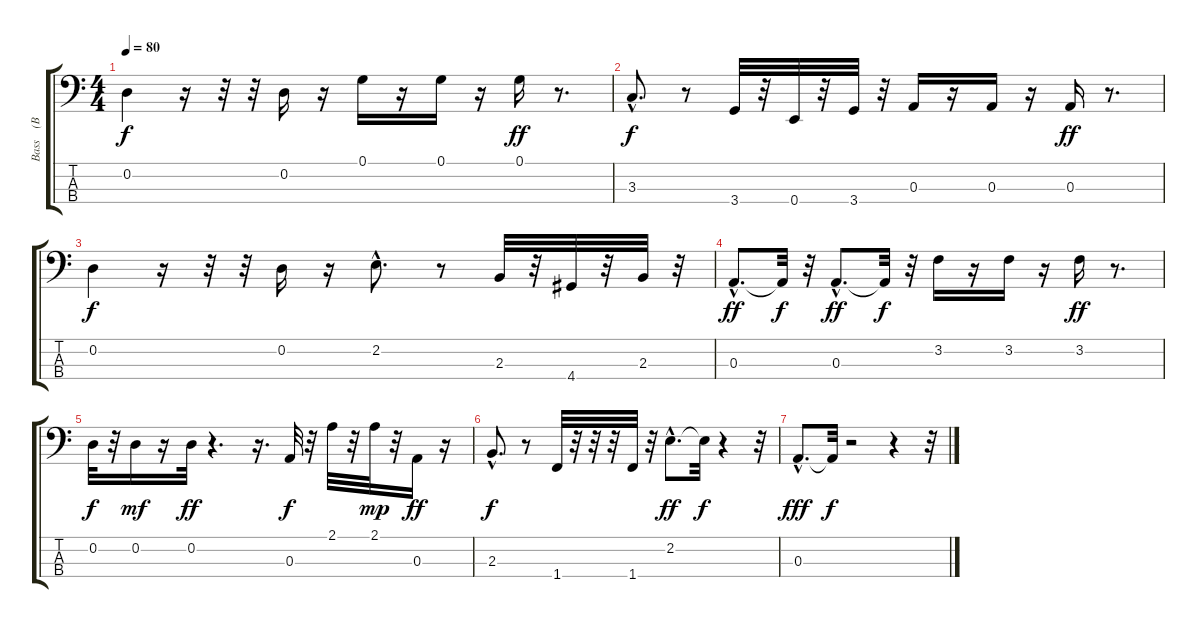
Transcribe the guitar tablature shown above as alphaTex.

\track ("Bass    (BB)" "Bass    (B") {instrument fretlessbass}
\staff {score tabs}
\tuning (G2 D2 A1 E1) {hide}
\ts (4 4)
\tempo 80
\clef f4
\ks c
0.2.4{dy f} r.16 r.32 r.32 0.2.16 r.16 0.1.16 r.16 0.1.16 r.16 0.1.16{dy ff} r.8{d} |
3.3{hac}.8{d dy f} r.8 3.4.32 r.32 0.4.32 r.32 3.4.32 r.32 0.3.16 r.16 0.3.16 r.16 0.3.16{dy ff} r.8{d} |
0.2.4{dy f} r.16 r.32 r.32 0.2.16 r.16 2.2{hac}.8{d} r.8 2.3.32 r.32 4.4.32 r.32 2.3.32 r.32 |
0.3{hac}.8{d dy ff} 0.3{t}.32{dy f} r.32 0.3{hac}.8{d dy ff} 0.3{t}.32{dy f} r.32 3.2.16 r.16 3.2.16 r.16 3.2.16{dy ff} r.8{d} |
0.2.32{dy f} r.32 0.2.16{dy mf} r.16 0.2.32{dy ff} r.4{d} r.16{d} 0.3.32{dy f} r.32 2.1.32 r.32 2.1.32{dy mp} r.32 0.3.16{dy ff} r.16 |
2.3{hac}.8{d dy f} r.8 1.4.32 r.32 r.32 r.32 1.4.32 r.32 2.2{hac}.8{d dy ff} 2.2{t}.32{dy f} r.4 r.32 |
0.3{hac}.8{d dy fff} 0.3{t}.32{dy f} r.2 r.4 r.32
